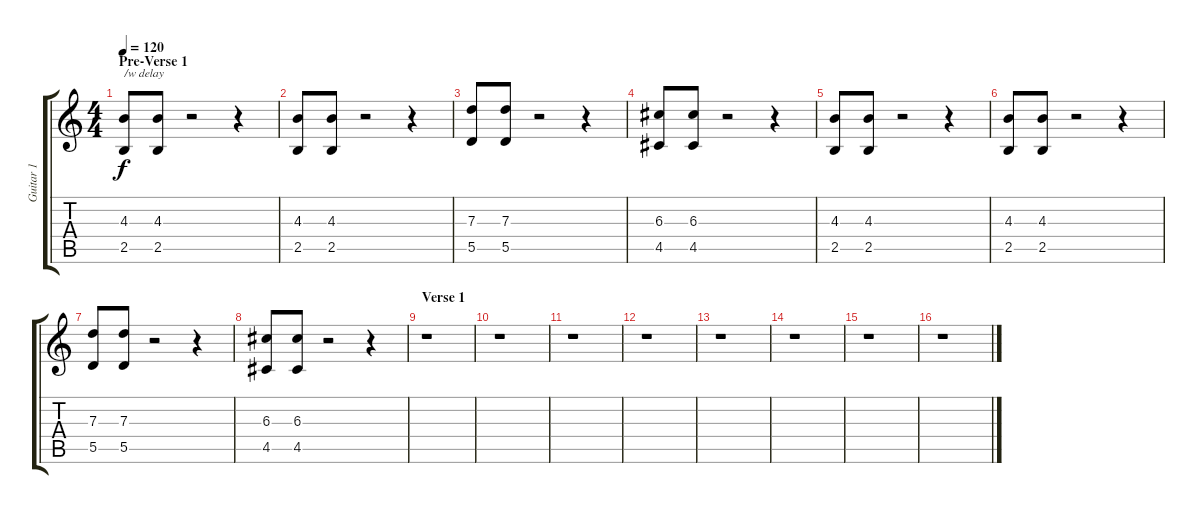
\track ("Guitar 1" "Guitar 1") {instrument electricguitarclean}
\staff {score tabs}
\tuning (E4 B3 G3 D3 A2 D2) {hide}
\ts (4 4)
\section ("" "Pre-Verse 1")
\tempo 120
\clef g2
\ks c
(4.3 2.5).8{txt "/w delay" dy f instrument electricguitarclean} (4.3 2.5).8 r.2 r.4 |
(4.3 2.5).8 (4.3 2.5).8 r.2 r.4 |
(7.3 5.5).8 (7.3 5.5).8 r.2 r.4 |
(6.3 4.5).8 (6.3 4.5).8 r.2 r.4 |
(4.3 2.5).8{instrument electricguitarclean} (4.3 2.5).8 r.2 r.4 |
(4.3 2.5).8 (4.3 2.5).8 r.2 r.4 |
(7.3 5.5).8 (7.3 5.5).8 r.2 r.4 |
(6.3 4.5).8 (6.3 4.5).8 r.2 r.4 |
\section ("" "Verse 1")
r.1 |
r.1 |
r.1 |
r.1 |
r.1 |
r.1 |
r.1 |
r.1
